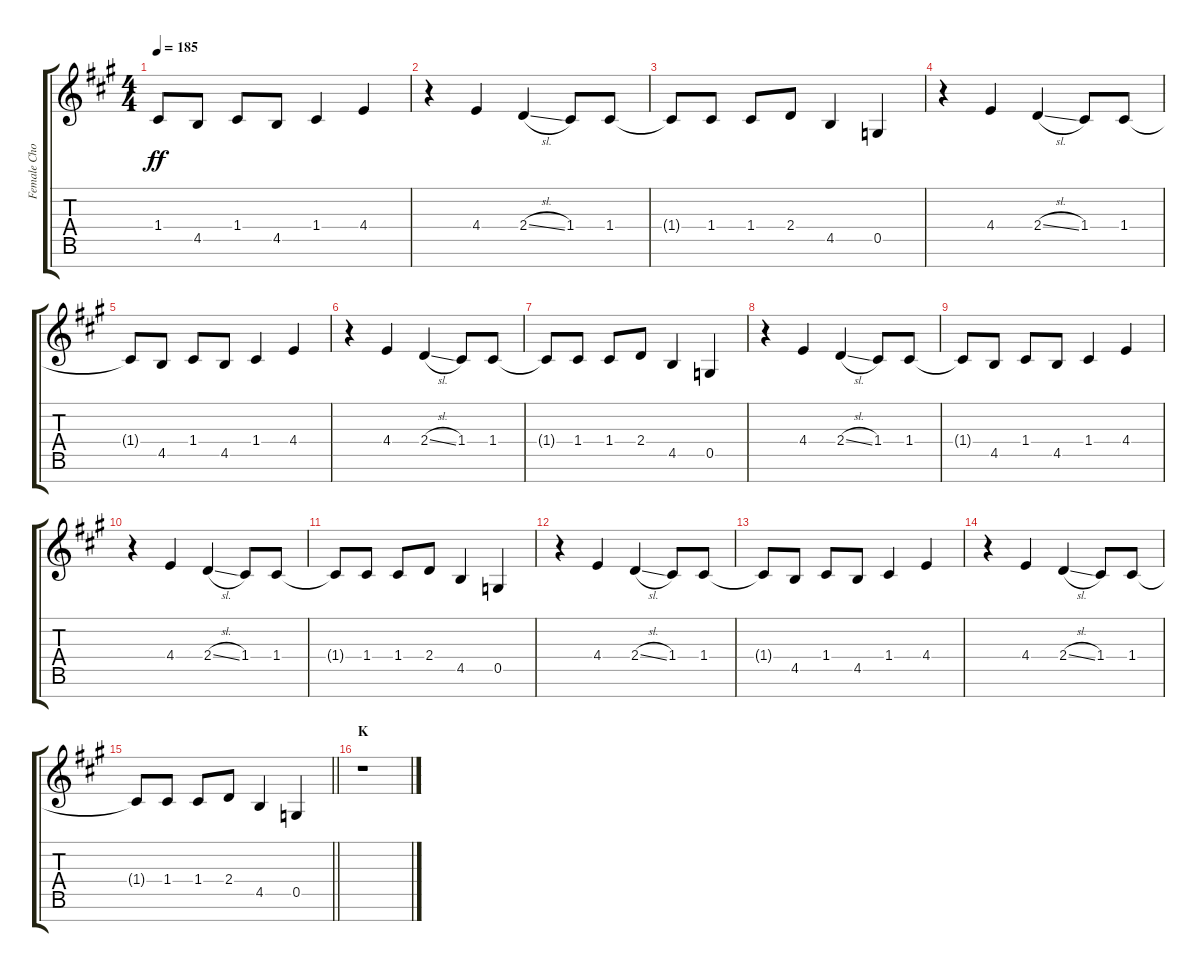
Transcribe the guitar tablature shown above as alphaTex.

\track ("Female Chorus III" "Female Cho") {instrument voiceoohs}
\staff {score tabs}
\tuning (D5 A4 F4 C4 G3 D3 A2) {hide}
\ts (4 4)
\tempo 185
\clef g2
\ks a
1.4{t}.8{dy ff} 4.5.8 1.4.8 4.5.8 1.4.4 4.4.4 |
r.4 4.4.4 2.4{sl}.4 1.4.8 1.4.8 |
1.4{t}.8 1.4.8 1.4.8 2.4.8 4.5.4 0.5.4 |
r.4 4.4.4 2.4{sl}.4 1.4.8 1.4.8 |
1.4{t}.8 4.5.8 1.4.8 4.5.8 1.4.4 4.4.4 |
r.4 4.4.4 2.4{sl}.4 1.4.8 1.4.8 |
1.4{t}.8 1.4.8 1.4.8 2.4.8 4.5.4 0.5.4 |
r.4 4.4.4 2.4{sl}.4 1.4.8 1.4.8 |
1.4{t}.8 4.5.8 1.4.8 4.5.8 1.4.4 4.4.4 |
r.4 4.4.4 2.4{sl}.4 1.4.8 1.4.8 |
1.4{t}.8 1.4.8 1.4.8 2.4.8 4.5.4 0.5.4 |
r.4 4.4.4 2.4{sl}.4 1.4.8 1.4.8 |
1.4{t}.8 4.5.8 1.4.8 4.5.8 1.4.4 4.4.4 |
r.4 4.4.4 2.4{sl}.4 1.4.8 1.4.8 |
\barLineRight lightlight
1.4{t}.8 1.4.8 1.4.8 2.4.8 4.5.4 0.5.4 |
\section ("" "K")
r.1
